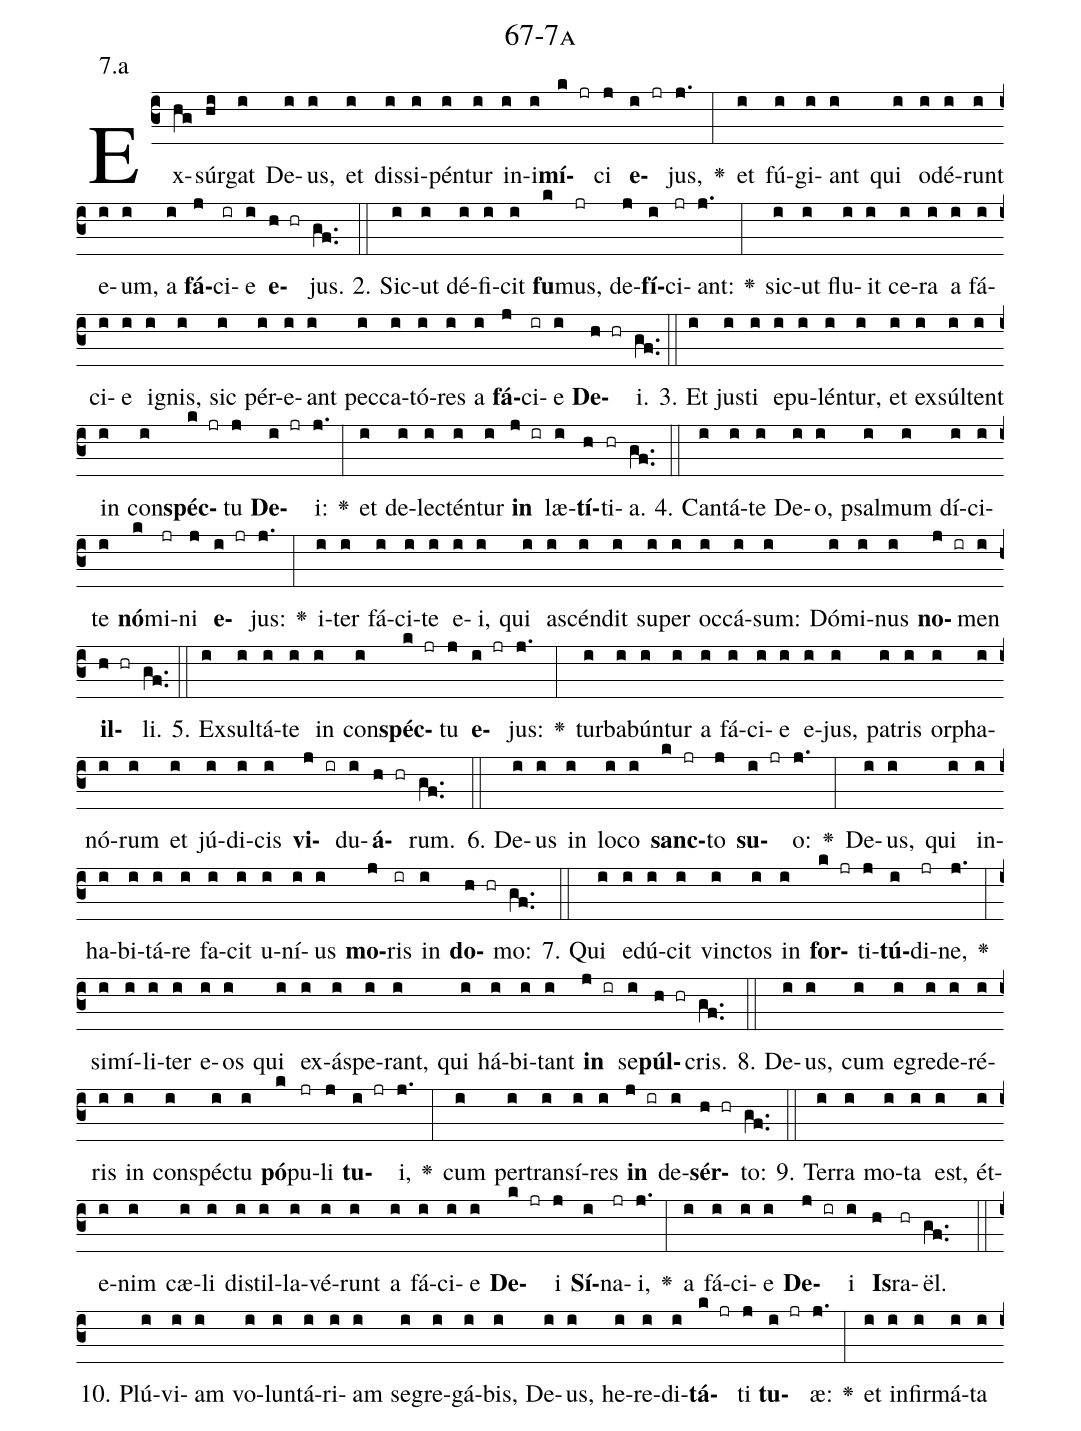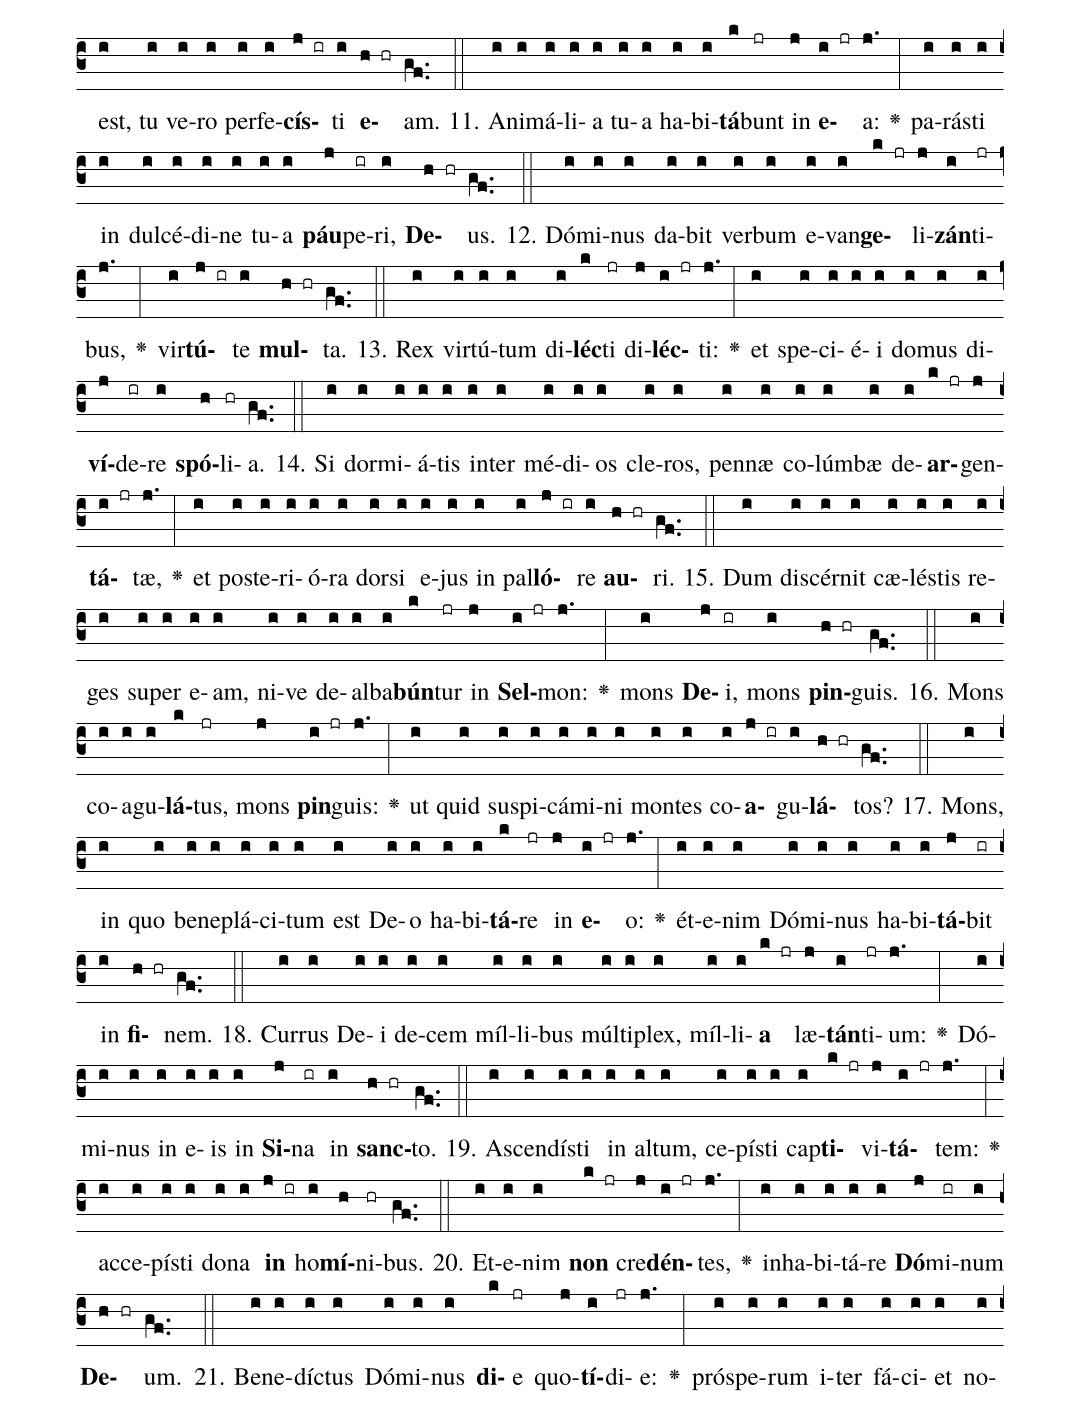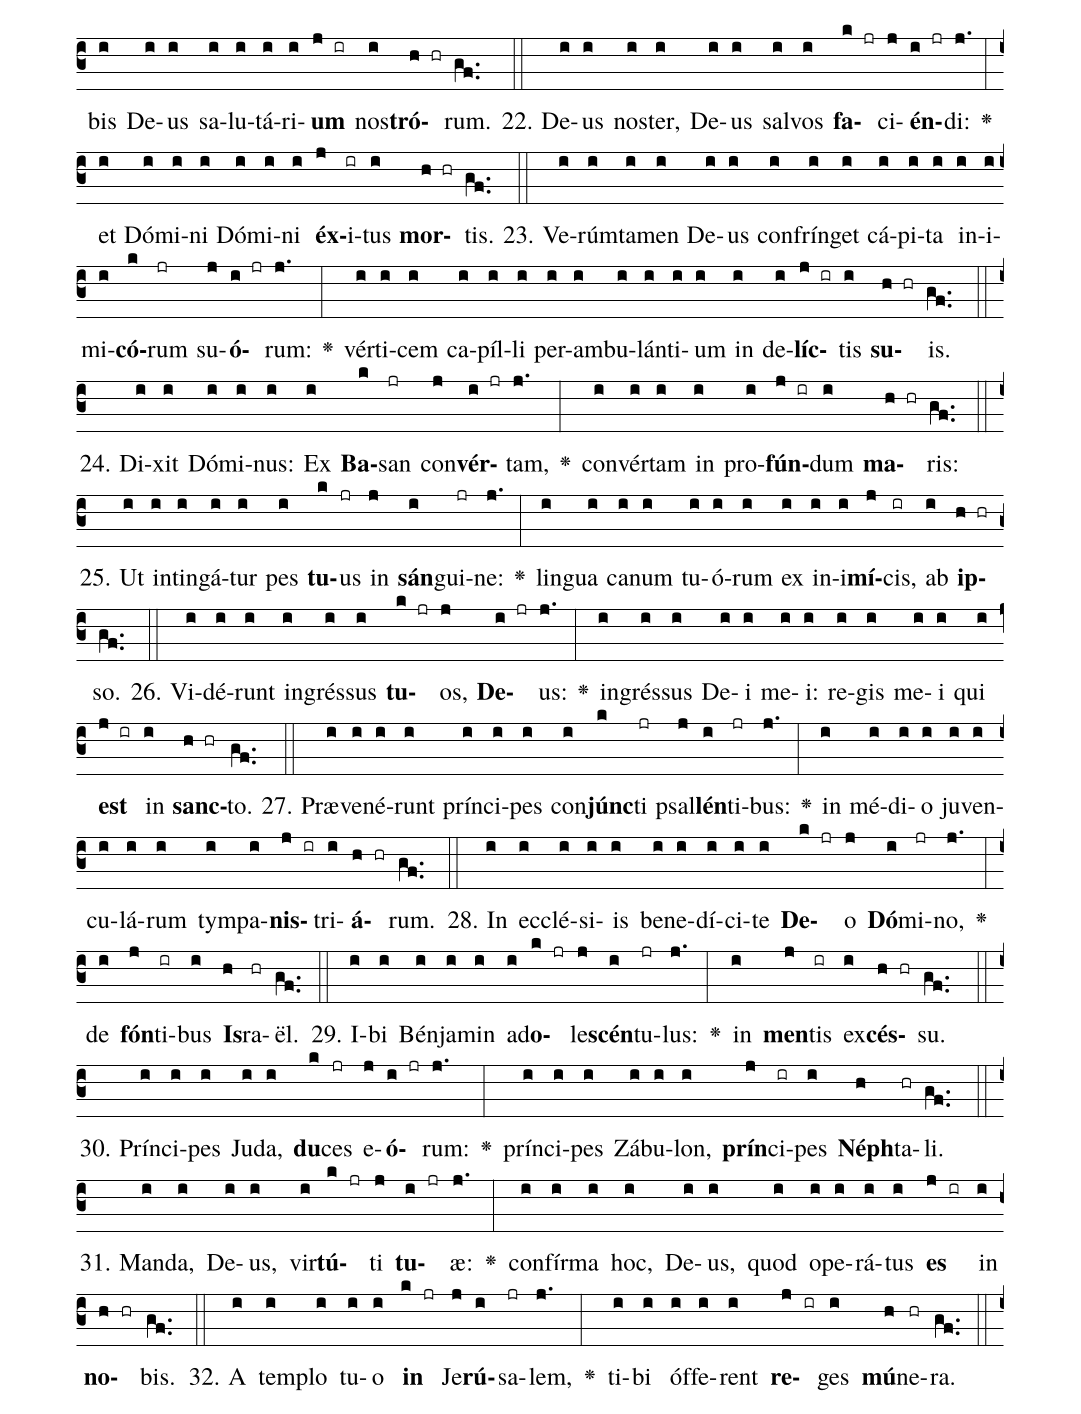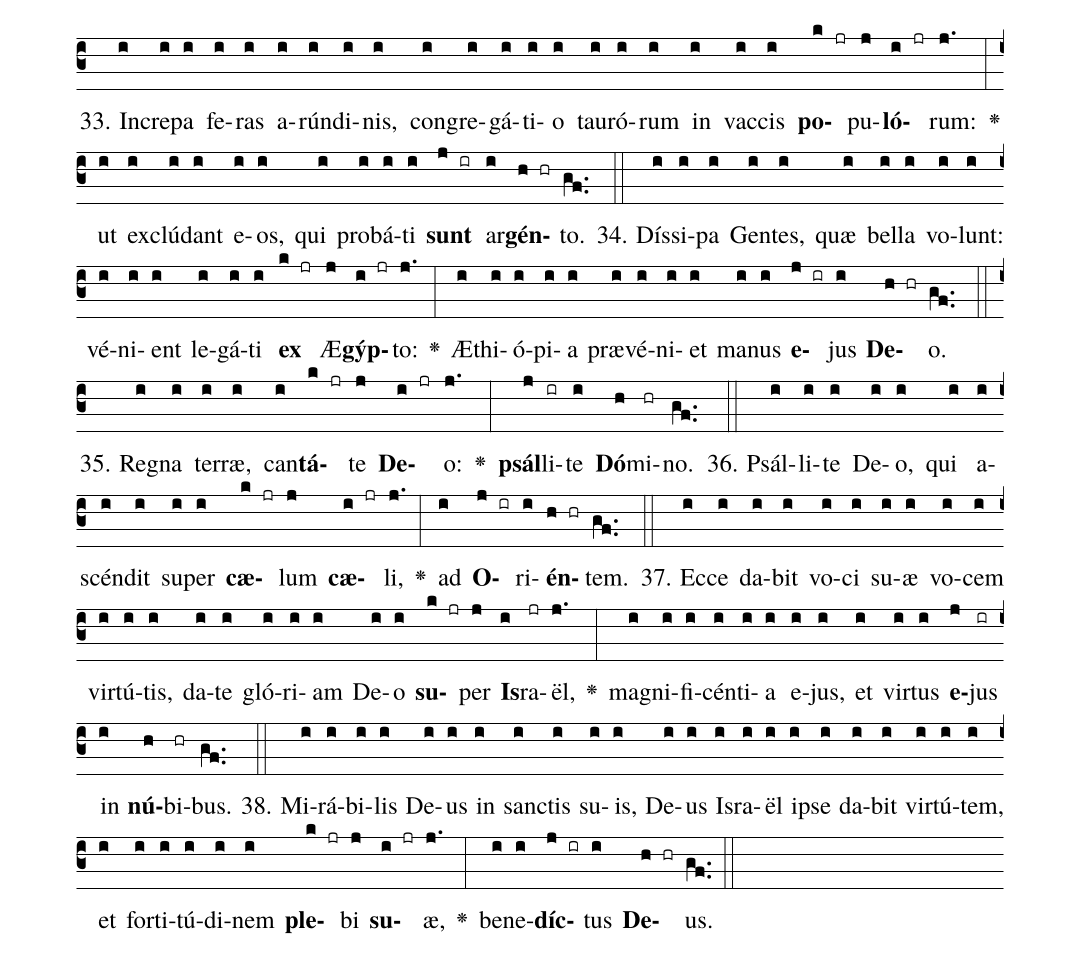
name: 67-7a;
annotation: 7.a;
%%
(c3)Ex(hg)súr(hi)gat(i) De(i)us,(i) et(i) dis(i)si(i)pén(i)tur(i) in(i)i(i)<b>mí</b>(k jr)ci(j) <b>e</b>(i jr)jus,(j.) <v>\greheightstar</v>(:) et(i) fú(i)gi(i)ant(i) qui(i) o(i)dé(i)runt(i) e(i)um,(i) a(i) <b>fá</b>(j)ci(ir)e(i) <b>e</b>(h hr)jus.(gf..) (::)
2. Sic(i)ut(i) dé(i)fi(i)cit(i) <b>fu</b>(k)mus,(jr) de(j)<b>fí</b>(i)ci(jr)ant:(j.) <v>\greheightstar</v>(:) sic(i)ut(i) flu(i)it(i) ce(i)ra(i) a(i) fá(i)ci(i)e(i) i(i)gnis,(i) sic(i) pér(i)e(i)ant(i) pec(i)ca(i)tó(i)res(i) a(i) <b>fá</b>(j)ci(ir)e(i) <b>De</b>(h hr)i.(gf..) (::)
3. Et(i) jus(i)ti(i) e(i)pu(i)lén(i)tur,(i) et(i) ex(i)súl(i)tent(i) in(i) con(i)<b>spéc</b>(k jr)tu(j) <b>De</b>(i jr)i:(j.) <v>\greheightstar</v>(:) et(i) de(i)lec(i)tén(i)tur(i) <b>in</b>(j ir) læ(i)<b>tí</b>(h)ti(hr)a.(gf..) (::)
4. Can(i)tá(i)te(i) De(i)o,(i) psal(i)mum(i) dí(i)ci(i)te(i) <b>nó</b>(k)mi(jr)ni(j) <b>e</b>(i jr)jus:(j.) <v>\greheightstar</v>(:) i(i)ter(i) fá(i)ci(i)te(i) e(i)i,(i) qui(i) a(i)scén(i)dit(i) su(i)per(i) oc(i)cá(i)sum:(i) Dó(i)mi(i)nus(i) <b>no</b>(j ir)men(i) <b>il</b>(h hr)li.(gf..) (::)
5. Ex(i)sul(i)tá(i)te(i) in(i) con(i)<b>spéc</b>(k jr)tu(j) <b>e</b>(i jr)jus:(j.) <v>\greheightstar</v>(:) tur(i)ba(i)bún(i)tur(i) a(i) fá(i)ci(i)e(i) e(i)jus,(i) pa(i)tris(i) or(i)pha(i)nó(i)rum(i) et(i) jú(i)di(i)cis(i) <b>vi</b>(j ir)du(i)<b>á</b>(h hr)rum.(gf..) (::)
6. De(i)us(i) in(i) lo(i)co(i) <b>sanc</b>(k jr)to(j) <b>su</b>(i jr)o:(j.) <v>\greheightstar</v>(:) De(i)us,(i) qui(i) in(i)ha(i)bi(i)tá(i)re(i) fa(i)cit(i) u(i)ní(i)us(i) <b>mo</b>(j)ris(ir) in(i) <b>do</b>(h hr)mo:(gf..) (::)
7. Qui(i) e(i)dú(i)cit(i) vinc(i)tos(i) in(i) <b>for</b>(k jr)ti(j)<b>tú</b>(i)di(jr)ne,(j.) <v>\greheightstar</v>(:) si(i)mí(i)li(i)ter(i) e(i)os(i) qui(i) ex(i)ás(i)pe(i)rant,(i) qui(i) há(i)bi(i)tant(i) <b>in</b>(j ir) se(i)<b>púl</b>(h hr)cris.(gf..) (::)
8. De(i)us,(i) cum(i) e(i)gre(i)de(i)ré(i)ris(i) in(i) con(i)spéc(i)tu(i) <b>pó</b>(k)pu(jr)li(j) <b>tu</b>(i jr)i,(j.) <v>\greheightstar</v>(:) cum(i) per(i)trans(i)í(i)res(i) <b>in</b>(j ir) de(i)<b>sér</b>(h hr)to:(gf..) (::)
9. Ter(i)ra(i) mo(i)ta(i) est,(i) ét(i)e(i)nim(i) cæ(i)li(i) di(i)stil(i)la(i)vé(i)runt(i) a(i) fá(i)ci(i)e(i) <b>De</b>(k jr)i(j) <b>Sí</b>(i)na(jr)i,(j.) <v>\greheightstar</v>(:) a(i) fá(i)ci(i)e(i) <b>De</b>(j ir)i(i) <b>Is</b>(h)ra(hr)ël.(gf..) (::)
10. Plú(i)vi(i)am(i) vo(i)lun(i)tá(i)ri(i)am(i) se(i)gre(i)gá(i)bis,(i) De(i)us,(i) he(i)re(i)di(i)<b>tá</b>(k jr)ti(j) <b>tu</b>(i jr)æ:(j.) <v>\greheightstar</v>(:) et(i) in(i)fir(i)má(i)ta(i) est,(i) tu(i) ve(i)ro(i) per(i)fe(i)<b>cís</b>(j ir)ti(i) <b>e</b>(h hr)am.(gf..) (::)
11. A(i)ni(i)má(i)li(i)a(i) tu(i)a(i) ha(i)bi(i)<b>tá</b>(k)bunt(jr) in(j) <b>e</b>(i jr)a:(j.) <v>\greheightstar</v>(:) pa(i)rás(i)ti(i) in(i) dul(i)cé(i)di(i)ne(i) tu(i)a(i) <b>páu</b>(j)pe(ir)ri,(i) <b>De</b>(h hr)us.(gf..) (::)
12. Dó(i)mi(i)nus(i) da(i)bit(i) ver(i)bum(i) e(i)van(i)<b>ge</b>(k jr)li(j)<b>zán</b>(i)ti(jr)bus,(j.) <v>\greheightstar</v>(:) vir(i)<b>tú</b>(j ir)te(i) <b>mul</b>(h hr)ta.(gf..) (::)
13. Rex(i) vir(i)tú(i)tum(i) di(i)<b>léc</b>(k)ti(jr) di(j)<b>léc</b>(i jr)ti:(j.) <v>\greheightstar</v>(:) et(i) spe(i)ci(i)é(i)i(i) do(i)mus(i) di(i)<b>ví</b>(j)de(ir)re(i) <b>spó</b>(h)li(hr)a.(gf..) (::)
14. Si(i) dor(i)mi(i)á(i)tis(i) in(i)ter(i) mé(i)di(i)os(i) cle(i)ros,(i) pen(i)næ(i) co(i)lúm(i)bæ(i) de(i)<b>ar</b>(k jr)gen(j)<b>tá</b>(i jr)tæ,(j.) <v>\greheightstar</v>(:) et(i) post(i)e(i)ri(i)ó(i)ra(i) dor(i)si(i) e(i)jus(i) in(i) pal(i)<b>ló</b>(j ir)re(i) <b>au</b>(h hr)ri.(gf..) (::)
15. Dum(i) di(i)scér(i)nit(i) cæ(i)lés(i)tis(i) re(i)ges(i) su(i)per(i) e(i)am,(i) ni(i)ve(i) de(i)al(i)ba(i)<b>bún</b>(k)tur(jr) in(j) <b>Sel</b>(i jr)mon:(j.) <v>\greheightstar</v>(:) mons(i) <b>De</b>(j)i,(ir) mons(i) <b>pin</b>(h hr)guis.(gf..) (::)
16. Mons(i) co(i)a(i)gu(i)<b>lá</b>(k)tus,(jr) mons(j) <b>pin</b>(i jr)guis:(j.) <v>\greheightstar</v>(:) ut(i) quid(i) su(i)spi(i)cá(i)mi(i)ni(i) mon(i)tes(i) co(i)<b>a</b>(j ir)gu(i)<b>lá</b>(h hr)tos?(gf..) (::)
17. Mons,(i) in(i) quo(i) be(i)ne(i)plá(i)ci(i)tum(i) est(i) De(i)o(i) ha(i)bi(i)<b>tá</b>(k)re(jr) in(j) <b>e</b>(i jr)o:(j.) <v>\greheightstar</v>(:) ét(i)e(i)nim(i) Dó(i)mi(i)nus(i) ha(i)bi(i)<b>tá</b>(j)bit(ir) in(i) <b>fi</b>(h hr)nem.(gf..) (::)
18. Cur(i)rus(i) De(i)i(i) de(i)cem(i) míl(i)li(i)bus(i) múl(i)ti(i)plex,(i) míl(i)li(i)<b>a</b>(k jr) læ(j)<b>tán</b>(i)ti(jr)um:(j.) <v>\greheightstar</v>(:) Dó(i)mi(i)nus(i) in(i) e(i)is(i) in(i) <b>Si</b>(j)na(ir) in(i) <b>sanc</b>(h hr)to.(gf..) (::)
19. A(i)scen(i)dís(i)ti(i) in(i) al(i)tum,(i) ce(i)pís(i)ti(i) cap(i)<b>ti</b>(k jr)vi(j)<b>tá</b>(i jr)tem:(j.) <v>\greheightstar</v>(:) ac(i)ce(i)pís(i)ti(i) do(i)na(i) <b>in</b>(j ir) ho(i)<b>mí</b>(h)ni(hr)bus.(gf..) (::)
20. Et(i)e(i)nim(i) <b>non</b>(k jr) cre(j)<b>dén</b>(i jr)tes,(j.) <v>\greheightstar</v>(:) in(i)ha(i)bi(i)tá(i)re(i) <b>Dó</b>(j)mi(ir)num(i) <b>De</b>(h hr)um.(gf..) (::)
21. Be(i)ne(i)díc(i)tus(i) Dó(i)mi(i)nus(i) <b>di</b>(k)e(jr) quo(j)<b>tí</b>(i)di(jr)e:(j.) <v>\greheightstar</v>(:) pró(i)spe(i)rum(i) i(i)ter(i) fá(i)ci(i)et(i) no(i)bis(i) De(i)us(i) sa(i)lu(i)tá(i)ri(i)<b>um</b>(j ir) nos(i)<b>tró</b>(h hr)rum.(gf..) (::)
22. De(i)us(i) nos(i)ter,(i) De(i)us(i) sal(i)vos(i) <b>fa</b>(k jr)ci(j)<b>én</b>(i jr)di:(j.) <v>\greheightstar</v>(:) et(i) Dó(i)mi(i)ni(i) Dó(i)mi(i)ni(i) <b>éx</b>(j)i(ir)tus(i) <b>mor</b>(h hr)tis.(gf..) (::)
23. Ve(i)rúm(i)ta(i)men(i) De(i)us(i) con(i)frín(i)get(i) cá(i)pi(i)ta(i) in(i)i(i)mi(i)<b>có</b>(k)rum(jr) su(j)<b>ó</b>(i jr)rum:(j.) <v>\greheightstar</v>(:) vér(i)ti(i)cem(i) ca(i)píl(i)li(i) per(i)am(i)bu(i)lán(i)ti(i)um(i) in(i) de(i)<b>líc</b>(j ir)tis(i) <b>su</b>(h hr)is.(gf..) (::)
24. Di(i)xit(i) Dó(i)mi(i)nus:(i) Ex(i) <b>Ba</b>(k)san(jr) con(j)<b>vér</b>(i jr)tam,(j.) <v>\greheightstar</v>(:) con(i)vér(i)tam(i) in(i) pro(i)<b>fún</b>(j ir)dum(i) <b>ma</b>(h hr)ris:(gf..) (::)
25. Ut(i) in(i)tin(i)gá(i)tur(i) pes(i) <b>tu</b>(k)us(jr) in(j) <b>sán</b>(i)gui(jr)ne:(j.) <v>\greheightstar</v>(:) lin(i)gua(i) ca(i)num(i) tu(i)ó(i)rum(i) ex(i) in(i)i(i)<b>mí</b>(j)cis,(ir) ab(i) <b>ip</b>(h hr)so.(gf..) (::)
26. Vi(i)dé(i)runt(i) in(i)grés(i)sus(i) <b>tu</b>(k jr)os,(j) <b>De</b>(i jr)us:(j.) <v>\greheightstar</v>(:) in(i)grés(i)sus(i) De(i)i(i) me(i)i:(i) re(i)gis(i) me(i)i(i) qui(i) <b>est</b>(j ir) in(i) <b>sanc</b>(h hr)to.(gf..) (::)
27. Præ(i)ve(i)né(i)runt(i) prín(i)ci(i)pes(i) con(i)<b>júnc</b>(k)ti(jr) psal(j)<b>lén</b>(i)ti(jr)bus:(j.) <v>\greheightstar</v>(:) in(i) mé(i)di(i)o(i) ju(i)ven(i)cu(i)lá(i)rum(i) tym(i)pa(i)<b>nis</b>(j ir)tri(i)<b>á</b>(h hr)rum.(gf..) (::)
28. In(i) ec(i)clé(i)si(i)is(i) be(i)ne(i)dí(i)ci(i)te(i) <b>De</b>(k jr)o(j) <b>Dó</b>(i)mi(jr)no,(j.) <v>\greheightstar</v>(:) de(i) <b>fón</b>(j)ti(ir)bus(i) <b>Is</b>(h)ra(hr)ël.(gf..) (::)
29. I(i)bi(i) Bén(i)ja(i)min(i) ad(i)<b>o</b>(k jr)le(j)<b>scén</b>(i)tu(jr)lus:(j.) <v>\greheightstar</v>(:) in(i) <b>men</b>(j)tis(ir) ex(i)<b>cés</b>(h hr)su.(gf..) (::)
30. Prín(i)ci(i)pes(i) Ju(i)da,(i) <b>du</b>(k)ces(jr) e(j)<b>ó</b>(i jr)rum:(j.) <v>\greheightstar</v>(:) prín(i)ci(i)pes(i) Zá(i)bu(i)lon,(i) <b>prín</b>(j)ci(ir)pes(i) <b>Néph</b>(h)ta(hr)li.(gf..) (::)
31. Man(i)da,(i) De(i)us,(i) vir(i)<b>tú</b>(k jr)ti(j) <b>tu</b>(i jr)æ:(j.) <v>\greheightstar</v>(:) con(i)fír(i)ma(i) hoc,(i) De(i)us,(i) quod(i) o(i)pe(i)rá(i)tus(i) <b>es</b>(j ir) in(i) <b>no</b>(h hr)bis.(gf..) (::)
32. A(i) tem(i)plo(i) tu(i)o(i) <b>in</b>(k jr) Je(j)<b>rú</b>(i)sa(jr)lem,(j.) <v>\greheightstar</v>(:) ti(i)bi(i) óf(i)fe(i)rent(i) <b>re</b>(j ir)ges(i) <b>mú</b>(h)ne(hr)ra.(gf..) (::)
33. In(i)cre(i)pa(i) fe(i)ras(i) a(i)rún(i)di(i)nis,(i) con(i)gre(i)gá(i)ti(i)o(i) tau(i)ró(i)rum(i) in(i) vac(i)cis(i) <b>po</b>(k jr)pu(j)<b>ló</b>(i jr)rum:(j.) <v>\greheightstar</v>(:) ut(i) ex(i)clú(i)dant(i) e(i)os,(i) qui(i) pro(i)bá(i)ti(i) <b>sunt</b>(j ir) ar(i)<b>gén</b>(h hr)to.(gf..) (::)
34. Dís(i)si(i)pa(i) Gen(i)tes,(i) quæ(i) bel(i)la(i) vo(i)lunt:(i) vé(i)ni(i)ent(i) le(i)gá(i)ti(i) <b>ex</b>(k jr) Æ(j)<b>gýp</b>(i jr)to:(j.) <v>\greheightstar</v>(:) Æ(i)thi(i)ó(i)pi(i)a(i) præ(i)vé(i)ni(i)et(i) ma(i)nus(i) <b>e</b>(j ir)jus(i) <b>De</b>(h hr)o.(gf..) (::)
35. Re(i)gna(i) ter(i)ræ,(i) can(i)<b>tá</b>(k jr)te(j) <b>De</b>(i jr)o:(j.) <v>\greheightstar</v>(:) <b>psál</b>(j)li(ir)te(i) <b>Dó</b>(h)mi(hr)no.(gf..) (::)
36. Psál(i)li(i)te(i) De(i)o,(i) qui(i) a(i)scén(i)dit(i) su(i)per(i) <b>cæ</b>(k jr)lum(j) <b>cæ</b>(i jr)li,(j.) <v>\greheightstar</v>(:) ad(i) <b>O</b>(j ir)ri(i)<b>én</b>(h hr)tem.(gf..) (::)
37. Ec(i)ce(i) da(i)bit(i) vo(i)ci(i) su(i)æ(i) vo(i)cem(i) vir(i)tú(i)tis,(i) da(i)te(i) gló(i)ri(i)am(i) De(i)o(i) <b>su</b>(k jr)per(j) <b>Is</b>(i)ra(jr)ël,(j.) <v>\greheightstar</v>(:) ma(i)gni(i)fi(i)cén(i)ti(i)a(i) e(i)jus,(i) et(i) vir(i)tus(i) <b>e</b>(j)jus(ir) in(i) <b>nú</b>(h)bi(hr)bus.(gf..) (::)
38. Mi(i)rá(i)bi(i)lis(i) De(i)us(i) in(i) sanc(i)tis(i) su(i)is,(i) De(i)us(i) Is(i)ra(i)ël(i) ip(i)se(i) da(i)bit(i) vir(i)tú(i)tem,(i) et(i) for(i)ti(i)tú(i)di(i)nem(i) <b>ple</b>(k jr)bi(j) <b>su</b>(i jr)æ,(j.) <v>\greheightstar</v>(:) be(i)ne(i)<b>díc</b>(j ir)tus(i) <b>De</b>(h hr)us.(gf..) (::)
